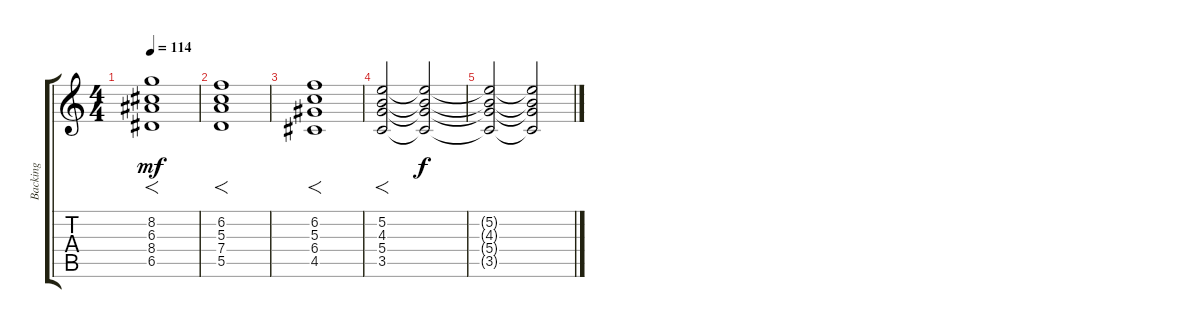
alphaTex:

\track ("Backing" "Backing") {instrument electricguitarclean}
\staff {score tabs}
\tuning (E4 B3 G3 D3 A2 E2) {hide}
\ts (4 4)
\tempo 114
\clef g2
\ks c
(8.2 6.3 8.4 6.5).1{f dy mf} |
(6.2 5.3 7.4 5.5).1{f} |
(6.2 5.3 6.4 4.5).1{f} |
(5.2 4.3 5.4 3.5).2{f} (5.2{t} 4.3{t} 5.4{t} 3.5{t}).2{dy f} |
(5.2{t} 4.3{t} 5.4{t} 3.5{t}).2 (5.2{t} 4.3{t} 5.4{t} 3.5{t}).2
